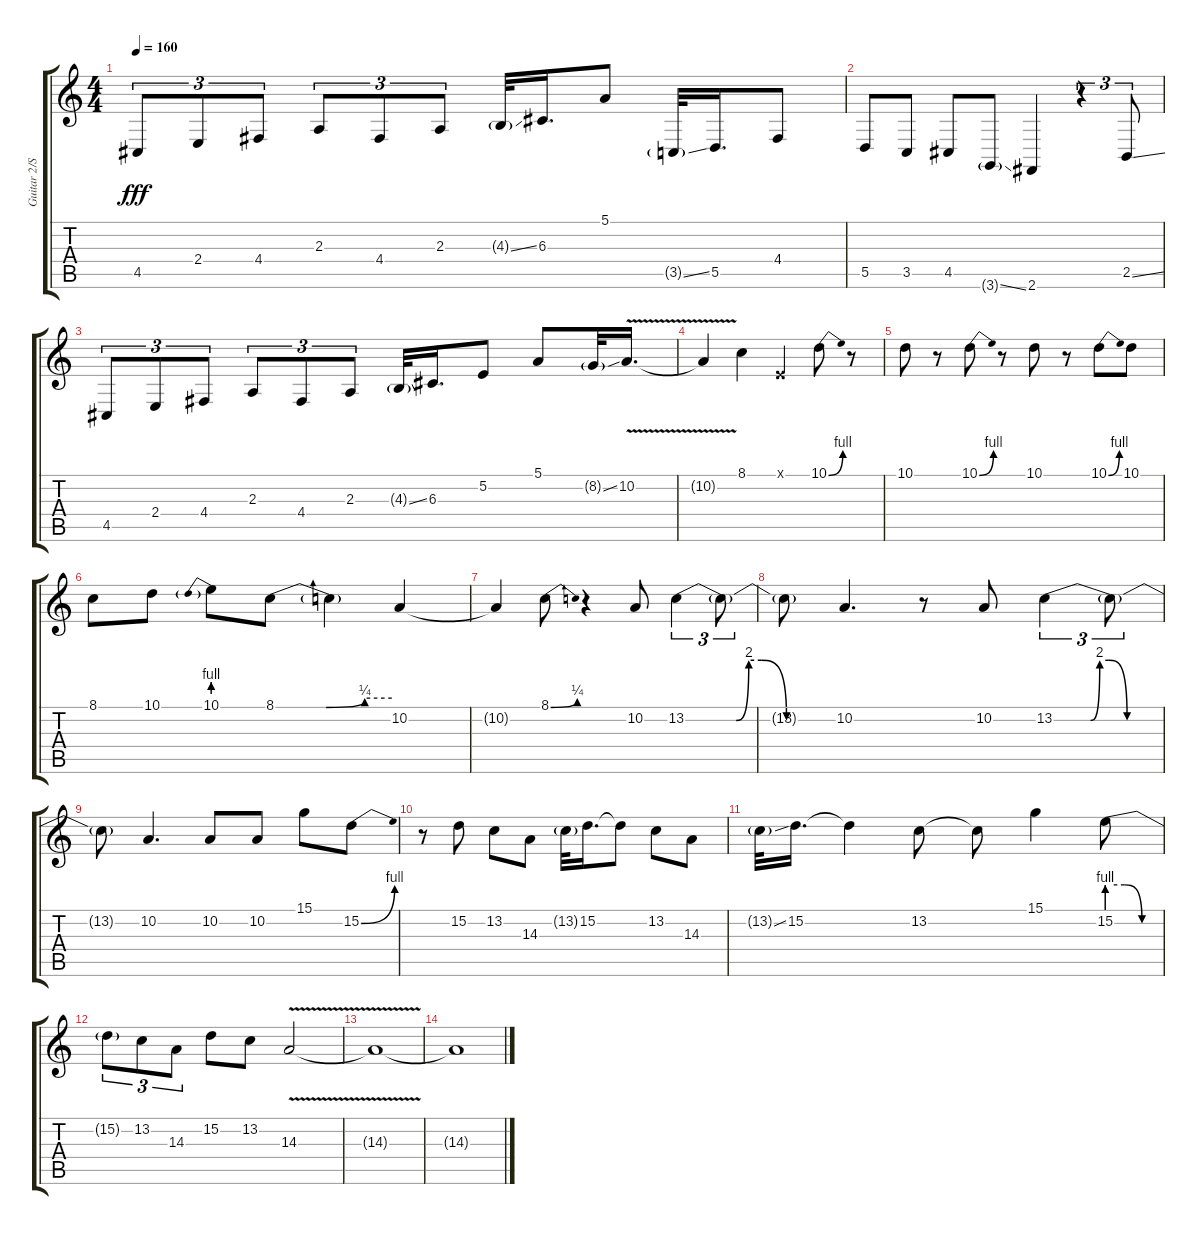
\track ("Guitar 2/Solo" "Guitar 2/S") {instrument lead5charang}
\staff {score tabs}
\tuning (E4 B3 G3 D3 A2 E2) {hide}
\ts (4 4)
\tempo 160
\clef g2
\ks c
4.5.8{tu (3 2) dy fff} 2.4.8{tu (3 2)} 4.4.8{tu (3 2)} 2.3.8{tu (3 2)} 4.4.8{tu (3 2)} 2.3.8{tu (3 2)} 4.3{ss g}.32 6.3.16{d} 5.1.8 3.5{ss g}.32 5.5.16{d} 4.4.8 |
5.5.8 3.5.8 4.5.8 3.6{ss g}.8 2.6.4 r.4{tu (3 2)} 2.5{ss}.8{tu (3 2)} |
4.5.8{tu (3 2)} 2.4.8{tu (3 2)} 4.4.8{tu (3 2)} 2.3.8{tu (3 2)} 4.4.8{tu (3 2)} 2.3.8{tu (3 2)} 4.3{ss g}.32 6.3.16{d} 5.2.8 5.1.8 8.2{ss g}.32 10.2{v}.16{d} |
10.2{t}.4 8.1.4 0.1{x}.4 10.1{be (bend 0 0 60 4)}.8 r.8 |
10.1.8 r.8 10.1{be (bend 0 0 60 4)}.8 r.8 10.1.8 r.8 10.1{be (bend 0 0 60 4)}.8 10.1.8 |
8.1.8 10.1.8 10.1{be (prebend 0 4 60 4)}.8 8.1{be (custom 0 0 26 0 46 1 60 1)}.8 8.1{t}.4 10.2.4 |
10.2{t}.4 8.1{be (bend 0 0 60 1)}.8 r.4 10.2.8 13.2{be (custom 0 0 20 0 25 8 30 8 40 0 60 0)}.4{tu (3 2)} 13.2{t}.8{tu (3 2)} |
13.2{t}.8{volume 7} 10.2.4{d} r.8 10.2.8 13.2{be (custom 0 0 20 0 25 8 30 8 40 0 52 0 60 0)}.4{tu (3 2)} 13.2{t}.8{tu (3 2)} |
13.2{t}.8 10.2.4{d} 10.2.8 10.2.8 15.1.8 15.2{be (bend 0 0 60 4)}.8 |
r.8{volume 3} 15.2.8 13.2.8 14.3.8 13.2{g}.32 15.2.16{d} 15.2{t}.8 13.2.8 14.3.8 |
13.2{ss g}.32 15.2.16{d} 15.2{t}.4 13.2.8 13.2{t}.8 15.1.4 15.2{be (custom 0 4 20 4 40 0 60 0)}.8 |
15.2{t}.8{tu (3 2) volume 0} 13.2.8{tu (3 2)} 14.3.8{tu (3 2)} 15.2.8 13.2.8 14.3{v}.2 |
14.3{t}.1 |
14.3{t}.1
